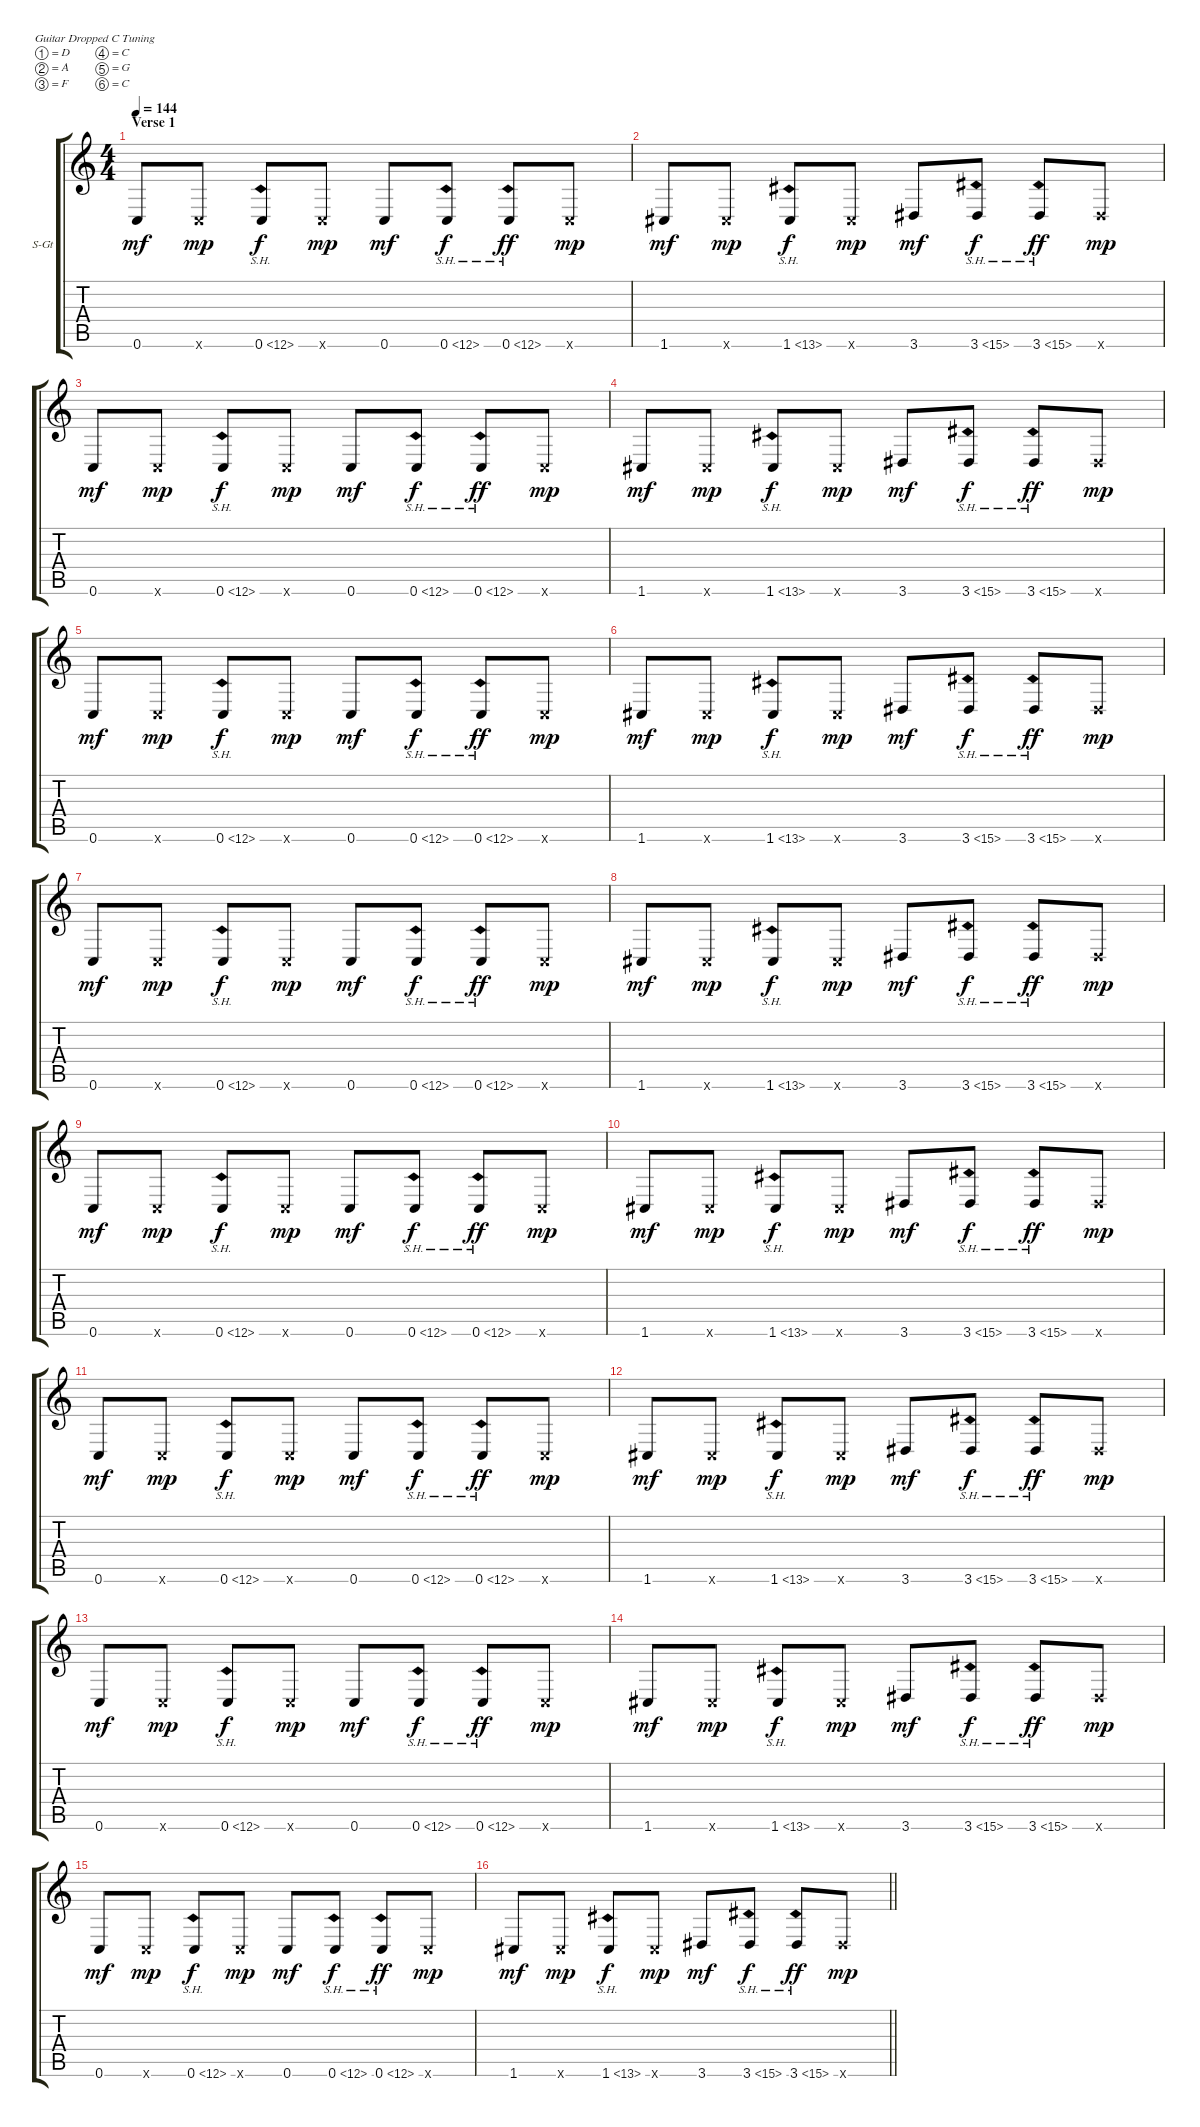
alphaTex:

\bracketExtendMode groupsimilarinstruments
\firstSystemTrackNameOrientation horizontal
\otherSystemsTrackNameOrientation horizontal
\track ("Flake 1" "S-Gt") {instrument lead8bassandlead}
\staff {score tabs}
\tuning (D4 A3 F3 C3 G2 C2)
\displaytranspose 12
\ts (4 4)
\section ("" "Verse 1")
\tempo 144
\clef g2
\ks c
0.6.8{dy mf} 0.6{x}.8{dy mp} 0.6{sh 12}.8{dy f} 0.6{x}.8{dy mp} 0.6.8{dy mf} 0.6{sh 12}.8{dy f} 0.6{sh 12}.8{dy ff} 0.6{x}.8{dy mp} |
1.6.8{dy mf} 1.6{x}.8{dy mp} 1.6{sh 12}.8{dy f} 1.6{x}.8{dy mp} 3.6.8{dy mf} 3.6{sh 12}.8{dy f} 3.6{sh 12}.8{dy ff} 3.6{x}.8{dy mp} |
0.6.8{dy mf} 0.6{x}.8{dy mp} 0.6{sh 12}.8{dy f} 0.6{x}.8{dy mp} 0.6.8{dy mf} 0.6{sh 12}.8{dy f} 0.6{sh 12}.8{dy ff} 0.6{x}.8{dy mp} |
1.6.8{dy mf} 1.6{x}.8{dy mp} 1.6{sh 12}.8{dy f} 1.6{x}.8{dy mp} 3.6.8{dy mf} 3.6{sh 12}.8{dy f} 3.6{sh 12}.8{dy ff} 3.6{x}.8{dy mp} |
0.6.8{dy mf} 0.6{x}.8{dy mp} 0.6{sh 12}.8{dy f} 0.6{x}.8{dy mp} 0.6.8{dy mf} 0.6{sh 12}.8{dy f} 0.6{sh 12}.8{dy ff} 0.6{x}.8{dy mp} |
1.6.8{dy mf} 1.6{x}.8{dy mp} 1.6{sh 12}.8{dy f} 1.6{x}.8{dy mp} 3.6.8{dy mf} 3.6{sh 12}.8{dy f} 3.6{sh 12}.8{dy ff} 3.6{x}.8{dy mp} |
0.6.8{dy mf} 0.6{x}.8{dy mp} 0.6{sh 12}.8{dy f} 0.6{x}.8{dy mp} 0.6.8{dy mf} 0.6{sh 12}.8{dy f} 0.6{sh 12}.8{dy ff} 0.6{x}.8{dy mp} |
1.6.8{dy mf} 1.6{x}.8{dy mp} 1.6{sh 12}.8{dy f} 1.6{x}.8{dy mp} 3.6.8{dy mf} 3.6{sh 12}.8{dy f} 3.6{sh 12}.8{dy ff} 3.6{x}.8{dy mp} |
0.6.8{dy mf} 0.6{x}.8{dy mp} 0.6{sh 12}.8{dy f} 0.6{x}.8{dy mp} 0.6.8{dy mf} 0.6{sh 12}.8{dy f} 0.6{sh 12}.8{dy ff} 0.6{x}.8{dy mp} |
1.6.8{dy mf} 1.6{x}.8{dy mp} 1.6{sh 12}.8{dy f} 1.6{x}.8{dy mp} 3.6.8{dy mf} 3.6{sh 12}.8{dy f} 3.6{sh 12}.8{dy ff} 3.6{x}.8{dy mp} |
0.6.8{dy mf} 0.6{x}.8{dy mp} 0.6{sh 12}.8{dy f} 0.6{x}.8{dy mp} 0.6.8{dy mf} 0.6{sh 12}.8{dy f} 0.6{sh 12}.8{dy ff} 0.6{x}.8{dy mp} |
1.6.8{dy mf} 1.6{x}.8{dy mp} 1.6{sh 12}.8{dy f} 1.6{x}.8{dy mp} 3.6.8{dy mf} 3.6{sh 12}.8{dy f} 3.6{sh 12}.8{dy ff} 3.6{x}.8{dy mp} |
0.6.8{dy mf} 0.6{x}.8{dy mp} 0.6{sh 12}.8{dy f} 0.6{x}.8{dy mp} 0.6.8{dy mf} 0.6{sh 12}.8{dy f} 0.6{sh 12}.8{dy ff} 0.6{x}.8{dy mp} |
1.6.8{dy mf} 1.6{x}.8{dy mp} 1.6{sh 12}.8{dy f} 1.6{x}.8{dy mp} 3.6.8{dy mf} 3.6{sh 12}.8{dy f} 3.6{sh 12}.8{dy ff} 3.6{x}.8{dy mp} |
0.6.8{dy mf} 0.6{x}.8{dy mp} 0.6{sh 12}.8{dy f} 0.6{x}.8{dy mp} 0.6.8{dy mf} 0.6{sh 12}.8{dy f} 0.6{sh 12}.8{dy ff} 0.6{x}.8{dy mp} |
\barLineRight lightlight
1.6.8{dy mf} 1.6{x}.8{dy mp} 1.6{sh 12}.8{dy f} 1.6{x}.8{dy mp} 3.6.8{dy mf} 3.6{sh 12}.8{dy f} 3.6{sh 12}.8{dy ff} 3.6{x}.8{dy mp}
